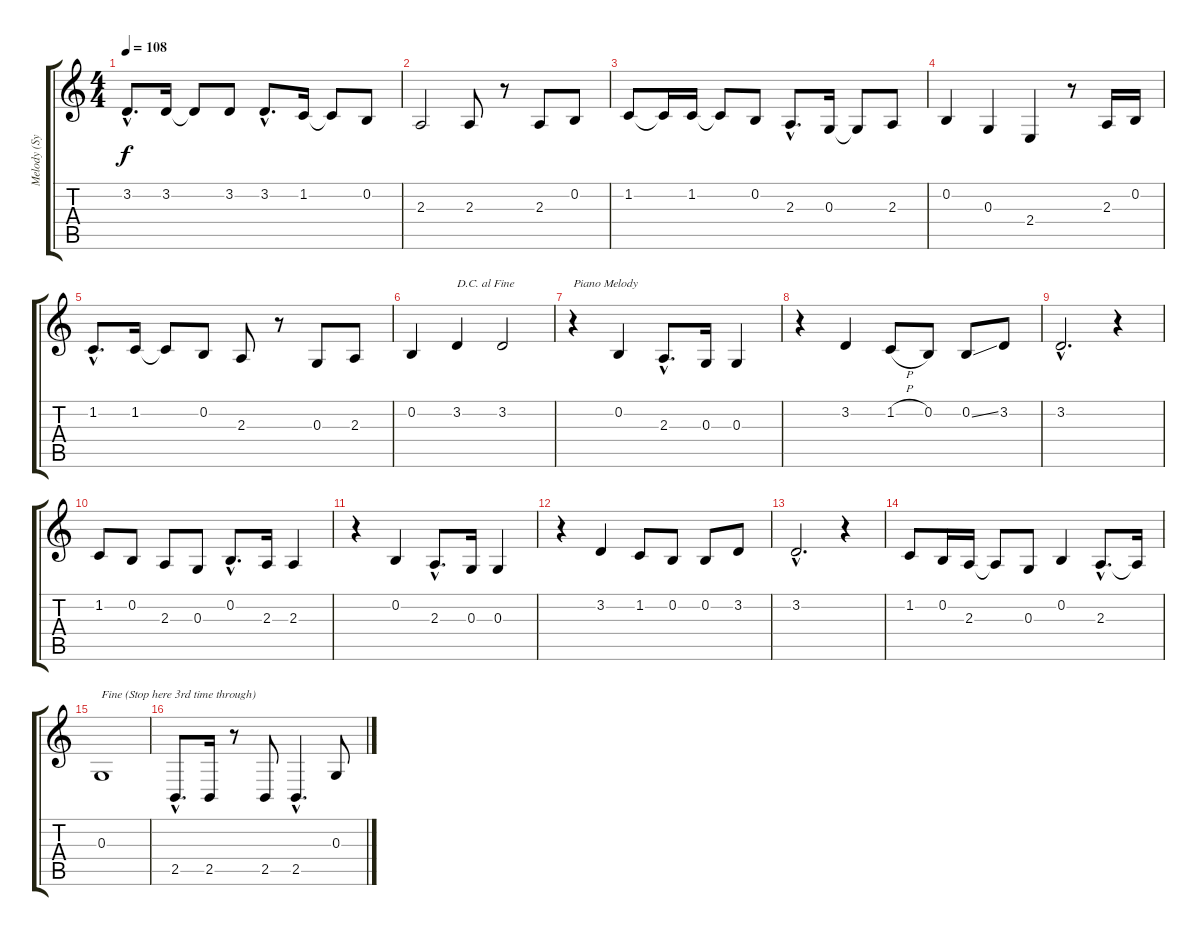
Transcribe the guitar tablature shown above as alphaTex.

\track ("Melody (Synth)" "Melody (Sy") {instrument electricgrandpiano}
\staff {score tabs}
\tuning (E4 B3 G3 D3 A2 E2) {hide}
\ts (4 4)
\tempo 108
\clef g2
\ks c
3.2{hac}.8{d dy f} 3.2.16 3.2{t}.8 3.2.8 3.2{hac}.8{d} 1.2.16 1.2{t}.8 0.2.8 |
2.3.2 2.3.8 r.8 2.3.8 0.2.8 |
1.2.8 1.2{t}.16 1.2.16 1.2{t}.8 0.2.8 2.3{hac}.8{d} 0.3.16 0.3{t}.8 2.3.8 |
0.2.4 0.3.4 2.4.4 r.8 2.3.16 0.2.16 |
1.2{hac}.8{d} 1.2.16 1.2{t}.8 0.2.8 2.3.8 r.8 0.3.8 2.3.8 |
0.2.4 3.2.4{txt "D.C. al Fine"} 3.2.2 |
r.4{txt "Piano Melody"} 0.2.4 2.3{hac}.8{d} 0.3.16 0.3.4 |
r.4 3.2.4 1.2{h}.8 0.2.8 0.2{ss}.8 3.2.8 |
3.2{hac}.2{d} r.4 |
1.2.8 0.2.8 2.3.8 0.3.8 0.2{hac}.8{d} 2.3.16 2.3.4 |
r.4 0.2.4 2.3{hac}.8{d} 0.3.16 0.3.4 |
r.4 3.2.4 1.2.8 0.2.8 0.2.8 3.2.8 |
3.2{hac}.2{d} r.4 |
1.2.8 0.2.16 2.3.16 2.3{t}.8 0.3.8 0.2.4 2.3{hac}.8{d} 2.3{t}.16 |
0.3.1{txt "Fine (Stop here 3rd time through)"} |
2.5{hac}.8{d} 2.5.16 r.8 2.5.8 2.5{hac}.4{d} 0.3.8
